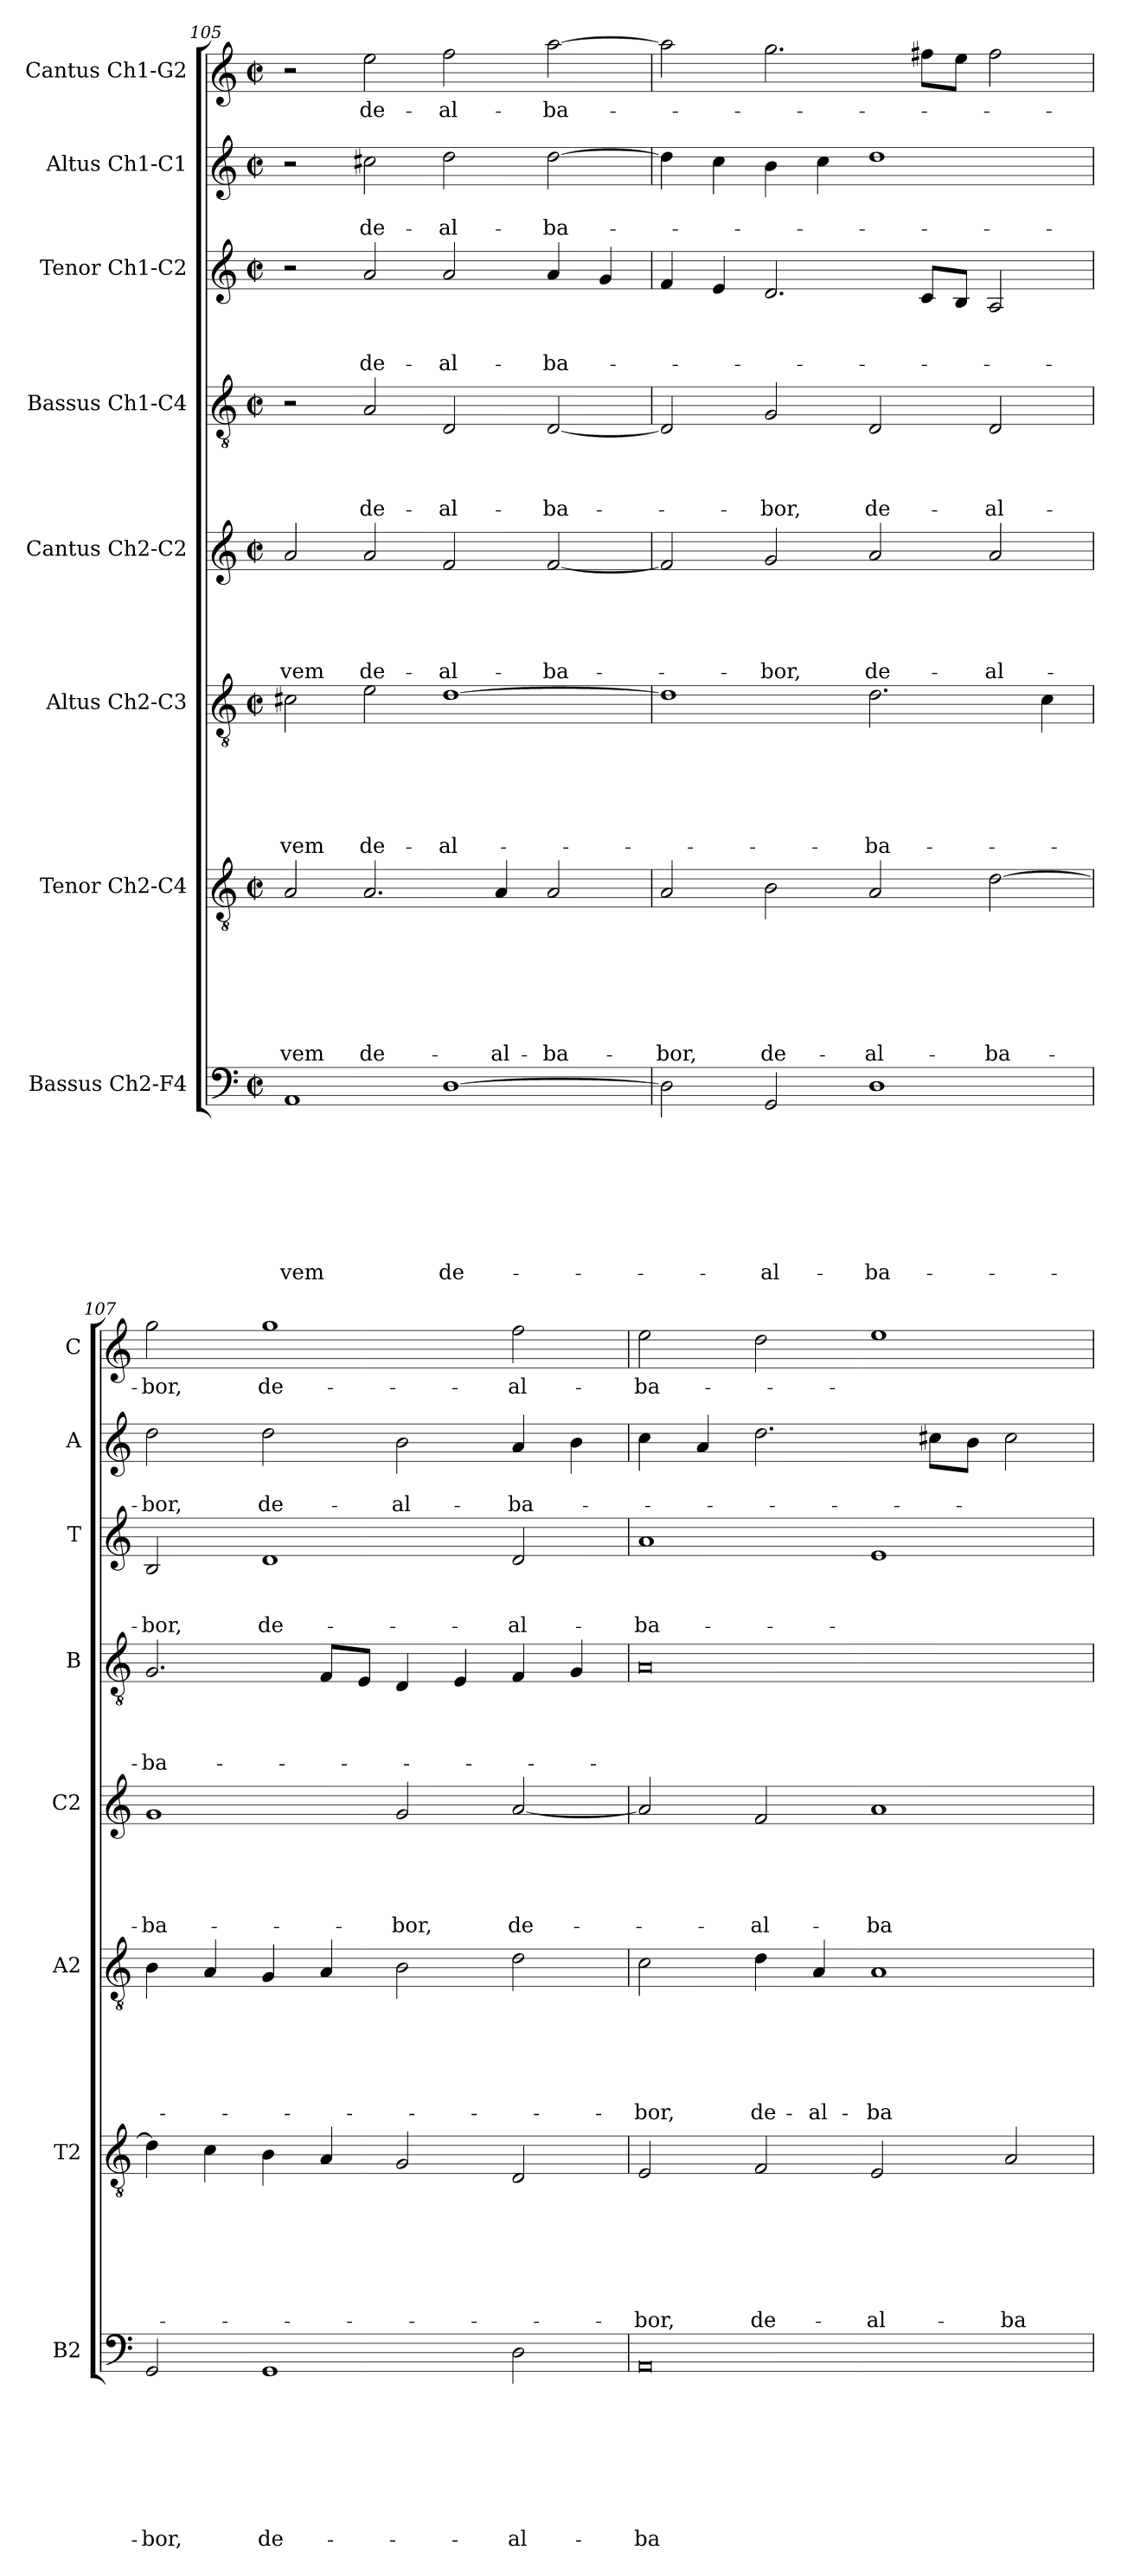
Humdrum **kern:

**kern	**text	**text	**text	**text	**text	**text	**text	**text	**kern	**text	**text	**text	**text	**text	**text	**text	**kern	**text	**text	**text	**text	**text	**text	**kern	**text	**text	**text	**text	**text	**kern	**text	**text	**text	**text	**kern	**text	**text	**text	**kern	**text	**text	**kern	**text
*part8	*part8	*part8	*part8	*part8	*part8	*part8	*part8	*part8	*part7	*part7	*part7	*part7	*part7	*part7	*part7	*part7	*part6	*part6	*part6	*part6	*part6	*part6	*part6	*part5	*part5	*part5	*part5	*part5	*part5	*part4	*part4	*part4	*part4	*part4	*part3	*part3	*part3	*part3	*part2	*part2	*part2	*part1	*part1
*staff8	*staff8	*staff8	*staff8	*staff8	*staff8	*staff8	*staff8	*staff8	*staff7	*staff7	*staff7	*staff7	*staff7	*staff7	*staff7	*staff7	*staff6	*staff6	*staff6	*staff6	*staff6	*staff6	*staff6	*staff5	*staff5	*staff5	*staff5	*staff5	*staff5	*staff4	*staff4	*staff4	*staff4	*staff4	*staff3	*staff3	*staff3	*staff3	*staff2	*staff2	*staff2	*staff1	*staff1
*I"Bassus Ch2-F4	*	*	*	*	*	*	*	*	*I"Tenor Ch2-C4	*	*	*	*	*	*	*	*I"Altus Ch2-C3	*	*	*	*	*	*	*I"Cantus Ch2-C2	*	*	*	*	*	*I"Bassus Ch1-C4	*	*	*	*	*I"Tenor Ch1-C2	*	*	*	*I"Altus Ch1-C1	*	*	*I"Cantus Ch1-G2	*
*I'B2	*	*	*	*	*	*	*	*	*I'T2	*	*	*	*	*	*	*	*I'A2	*	*	*	*	*	*	*I'C2	*	*	*	*	*	*I'B	*	*	*	*	*I'T	*	*	*	*I'A	*	*	*I'C	*
*clefF4	*	*	*	*	*	*	*	*	*clefGv2	*	*	*	*	*	*	*	*clefGv2	*	*	*	*	*	*	*clefG2	*	*	*	*	*	*clefGv2	*	*	*	*	*clefG2	*	*	*	*clefG2	*	*	*clefG2	*
*k[]	*	*	*	*	*	*	*	*	*k[]	*	*	*	*	*	*	*	*k[]	*	*	*	*	*	*	*k[]	*	*	*	*	*	*k[]	*	*	*	*	*k[]	*	*	*	*k[]	*	*	*k[]	*
*C:	*	*	*	*	*	*	*	*	*C:	*	*	*	*	*	*	*	*C:	*	*	*	*	*	*	*C:	*	*	*	*	*	*C:	*	*	*	*	*C:	*	*	*	*C:	*	*	*C:	*
*M2/2	*	*	*	*	*	*	*	*	*M2/2	*	*	*	*	*	*	*	*M2/2	*	*	*	*	*	*	*M2/2	*	*	*	*	*	*M2/2	*	*	*	*	*M2/2	*	*	*	*M2/2	*	*	*M2/2	*
*met(c|)	*	*	*	*	*	*	*	*	*met(c|)	*	*	*	*	*	*	*	*met(c|)	*	*	*	*	*	*	*met(c|)	*	*	*	*	*	*met(c|)	*	*	*	*	*met(c|)	*	*	*	*met(c|)	*	*	*met(c|)	*
=105	=105	=105	=105	=105	=105	=105	=105	=105	=105	=105	=105	=105	=105	=105	=105	=105	=105	=105	=105	=105	=105	=105	=105	=105	=105	=105	=105	=105	=105	=105	=105	=105	=105	=105	=105	=105	=105	=105	=105	=105	=105	=105	=105
!	!	!	!	!	!	!	!	!LO:LY:b	!	!	!	!	!	!	!	!LO:LY:b	!	!	!	!	!	!	!LO:LY:b	!	!	!	!	!	!LO:LY:b	!	!	!	!	!	!	!	!	!	!	!	!	!	!
1AA	.	.	.	.	.	.	.	-vem	2A/	.	.	.	.	.	.	-vem	2c#X\	.	.	.	.	.	-vem	2a/	.	.	.	.	-vem	2r	.	.	.	.	2r	.	.	.	2r	.	.	2r	.
!	!	!	!	!	!	!	!	!	!	!	!	!	!	!	!	!LO:LY:b	!	!	!	!	!	!	!LO:LY:b	!	!	!	!	!	!LO:LY:b	!	!	!	!	!LO:LY:b	!	!	!	!LO:LY:b	!	!	!LO:LY:b	!	!LO:LY:b
.	.	.	.	.	.	.	.	.	2.A/	.	.	.	.	.	.	de-	2e\	.	.	.	.	.	de-	2a/	.	.	.	.	de-	2A/	.	.	.	de-	2a/	.	.	de-	2cc#X\	.	de-	2ee\	de-
!	!	!	!	!	!	!	!	!LO:LY:b	!	!	!	!	!	!	!	!	!	!	!	!	!	!	!LO:LY:b	!	!	!	!	!	!LO:LY:b	!	!	!	!	!LO:LY:b	!	!	!	!LO:LY:b	!	!	!LO:LY:b	!	!LO:LY:b
[1D	.	.	.	.	.	.	.	de-	.	.	.	.	.	.	.	.	[1d	.	.	.	.	.	-al-	2f/	.	.	.	.	-al-	2D/	.	.	.	-al-	2a/	.	.	-al-	2dd\	.	-al-	2ff\	-al-
!	!	!	!	!	!	!	!	!	!	!	!	!	!	!	!	!LO:LY:b	!	!	!	!	!	!	!	!	!	!	!	!	!	!	!	!	!	!	!	!	!	!	!	!	!	!	!
.	.	.	.	.	.	.	.	.	4A/	.	.	.	.	.	.	-al-	.	.	.	.	.	.	.	.	.	.	.	.	.	.	.	.	.	.	.	.	.	.	.	.	.	.	.
!	!	!	!	!	!	!	!	!	!	!	!	!	!	!	!	!LO:LY:b	!	!	!	!	!	!	!	!	!	!	!	!	!LO:LY:b	!	!	!	!	!LO:LY:b	!	!	!	!LO:LY:b	!	!	!LO:LY:b	!	!LO:LY:b
.	.	.	.	.	.	.	.	.	2A/	.	.	.	.	.	.	-ba-	.	.	.	.	.	.	.	[2f/	.	.	.	.	-ba-	[2D/	.	.	.	-ba-	4a/	.	.	-ba-	[2dd\	.	-ba-	[2aa\	-ba-
.	.	.	.	.	.	.	.	.	.	.	.	.	.	.	.	.	.	.	.	.	.	.	.	.	.	.	.	.	.	.	.	.	.	.	4g/	.	.	.	.	.	.	.	.
!!LO:LB:g=z
=106	=106	=106	=106	=106	=106	=106	=106	=106	=106	=106	=106	=106	=106	=106	=106	=106	=106	=106	=106	=106	=106	=106	=106	=106	=106	=106	=106	=106	=106	=106	=106	=106	=106	=106	=106	=106	=106	=106	=106	=106	=106	=106	=106
!	!	!	!	!	!	!	!	!	!	!	!	!	!	!	!	!LO:LY:b	!	!	!	!	!	!	!	!	!	!	!	!	!	!	!	!	!	!	!	!	!	!	!	!	!	!	!
2D\]	.	.	.	.	.	.	.	.	2A/	.	.	.	.	.	.	-bor,	1d]	.	.	.	.	.	.	2f/]	.	.	.	.	.	2D/]	.	.	.	.	4f/	.	.	.	4dd\]	.	.	2aa\]	.
.	.	.	.	.	.	.	.	.	.	.	.	.	.	.	.	.	.	.	.	.	.	.	.	.	.	.	.	.	.	.	.	.	.	.	4e/	.	.	.	4cc\	.	.	.	.
!	!	!	!	!	!	!	!	!LO:LY:b	!	!	!	!	!	!	!	!LO:LY:b	!	!	!	!	!	!	!	!	!	!	!	!	!LO:LY:b	!	!	!	!	!LO:LY:b	!	!	!	!	!	!	!	!	!
2GG/	.	.	.	.	.	.	.	-al-	2B\	.	.	.	.	.	.	de-	.	.	.	.	.	.	.	2g/	.	.	.	.	-bor,	2G/	.	.	.	-bor,	2.d/	.	.	.	4b\	.	.	2.gg\	.
.	.	.	.	.	.	.	.	.	.	.	.	.	.	.	.	.	.	.	.	.	.	.	.	.	.	.	.	.	.	.	.	.	.	.	.	.	.	.	4cc\	.	.	.	.
!	!	!	!	!	!	!	!	!LO:LY:b	!	!	!	!	!	!	!	!LO:LY:b	!	!	!	!	!	!	!LO:LY:b	!	!	!	!	!	!LO:LY:b	!	!	!	!	!LO:LY:b	!	!	!	!	!	!	!	!	!
1D	.	.	.	.	.	.	.	-ba-	2A/	.	.	.	.	.	.	-al-	2.d\	.	.	.	.	.	-ba-	2a/	.	.	.	.	de-	2D/	.	.	.	de-	.	.	.	.	1dd	.	.	.	.
.	.	.	.	.	.	.	.	.	.	.	.	.	.	.	.	.	.	.	.	.	.	.	.	.	.	.	.	.	.	.	.	.	.	.	8c/L	.	.	.	.	.	.	8ff#X\L	.
.	.	.	.	.	.	.	.	.	.	.	.	.	.	.	.	.	.	.	.	.	.	.	.	.	.	.	.	.	.	.	.	.	.	.	8B/J	.	.	.	.	.	.	8ee\J	.
!	!	!	!	!	!	!	!	!	!	!	!	!	!	!	!	!LO:LY:b	!	!	!	!	!	!	!	!	!	!	!	!	!LO:LY:b	!	!	!	!	!LO:LY:b	!	!	!	!	!	!	!	!	!
.	.	.	.	.	.	.	.	.	[2d\	.	.	.	.	.	.	-ba-	.	.	.	.	.	.	.	2a/	.	.	.	.	-al-	2D/	.	.	.	-al-	2A/	.	.	.	.	.	.	2ff#\	.
.	.	.	.	.	.	.	.	.	.	.	.	.	.	.	.	.	4c\	.	.	.	.	.	.	.	.	.	.	.	.	.	.	.	.	.	.	.	.	.	.	.	.	.	.
=107	=107	=107	=107	=107	=107	=107	=107	=107	=107	=107	=107	=107	=107	=107	=107	=107	=107	=107	=107	=107	=107	=107	=107	=107	=107	=107	=107	=107	=107	=107	=107	=107	=107	=107	=107	=107	=107	=107	=107	=107	=107	=107	=107
!	!	!	!	!	!	!	!	!LO:LY:b	!	!	!	!	!	!	!	!	!	!	!	!	!	!	!	!	!	!	!	!	!LO:LY:b	!	!	!	!	!LO:LY:b	!	!	!	!LO:LY:b	!	!	!LO:LY:b	!	!LO:LY:b
2GG/	.	.	.	.	.	.	.	-bor,	4d\]	.	.	.	.	.	.	.	4B\	.	.	.	.	.	.	1g	.	.	.	.	-ba-	2.G/	.	.	.	-ba-	2B/	.	.	-bor,	2dd\	.	-bor,	2gg\	-bor,
.	.	.	.	.	.	.	.	.	4c\	.	.	.	.	.	.	.	4A/	.	.	.	.	.	.	.	.	.	.	.	.	.	.	.	.	.	.	.	.	.	.	.	.	.	.
!	!	!	!	!	!	!	!	!LO:LY:b	!	!	!	!	!	!	!	!	!	!	!	!	!	!	!	!	!	!	!	!	!	!	!	!	!	!	!	!	!	!LO:LY:b	!	!	!LO:LY:b	!	!LO:LY:b
1GG	.	.	.	.	.	.	.	de-	4B\	.	.	.	.	.	.	.	4G/	.	.	.	.	.	.	.	.	.	.	.	.	.	.	.	.	.	1d	.	.	de-	2dd\	.	de-	1gg	de-
.	.	.	.	.	.	.	.	.	4A/	.	.	.	.	.	.	.	4A/	.	.	.	.	.	.	.	.	.	.	.	.	8F/L	.	.	.	.	.	.	.	.	.	.	.	.	.
.	.	.	.	.	.	.	.	.	.	.	.	.	.	.	.	.	.	.	.	.	.	.	.	.	.	.	.	.	.	8E/J	.	.	.	.	.	.	.	.	.	.	.	.	.
!	!	!	!	!	!	!	!	!	!	!	!	!	!	!	!	!	!	!	!	!	!	!	!	!	!	!	!	!	!LO:LY:b	!	!	!	!	!	!	!	!	!	!	!	!LO:LY:b	!	!
.	.	.	.	.	.	.	.	.	2G/	.	.	.	.	.	.	.	2B\	.	.	.	.	.	.	2g/	.	.	.	.	-bor,	4D/	.	.	.	.	.	.	.	.	2b\	.	-al-	.	.
.	.	.	.	.	.	.	.	.	.	.	.	.	.	.	.	.	.	.	.	.	.	.	.	.	.	.	.	.	.	4E/	.	.	.	.	.	.	.	.	.	.	.	.	.
!	!	!	!	!	!	!	!	!LO:LY:b	!	!	!	!	!	!	!	!	!	!	!	!	!	!	!	!	!	!	!	!	!LO:LY:b	!	!	!	!	!	!	!	!	!LO:LY:b	!	!	!LO:LY:b	!	!LO:LY:b
2D\	.	.	.	.	.	.	.	-al-	2D/	.	.	.	.	.	.	.	2d\	.	.	.	.	.	.	[2a/	.	.	.	.	de-	4F/	.	.	.	.	2d/	.	.	-al-	4a/	.	-ba-	2ff\	-al-
.	.	.	.	.	.	.	.	.	.	.	.	.	.	.	.	.	.	.	.	.	.	.	.	.	.	.	.	.	.	4G/	.	.	.	.	.	.	.	.	4b\	.	.	.	.
=108	=108	=108	=108	=108	=108	=108	=108	=108	=108	=108	=108	=108	=108	=108	=108	=108	=108	=108	=108	=108	=108	=108	=108	=108	=108	=108	=108	=108	=108	=108	=108	=108	=108	=108	=108	=108	=108	=108	=108	=108	=108	=108	=108
!	!	!	!	!	!	!	!	!LO:LY:b	!	!	!	!	!	!	!	!LO:LY:b	!	!	!	!	!	!	!LO:LY:b	!	!	!	!	!	!	!	!	!	!	!	!	!	!	!LO:LY:b	!	!	!	!	!LO:LY:b
0AA	.	.	.	.	.	.	.	-ba-	2E/	.	.	.	.	.	.	-bor,	2c\	.	.	.	.	.	-bor,	2a/]	.	.	.	.	.	0A	.	.	.	.	1a	.	.	-ba-	4cc\	.	.	2ee\	-ba-
.	.	.	.	.	.	.	.	.	.	.	.	.	.	.	.	.	.	.	.	.	.	.	.	.	.	.	.	.	.	.	.	.	.	.	.	.	.	.	4a/	.	.	.	.
!	!	!	!	!	!	!	!	!	!	!	!	!	!	!	!	!LO:LY:b	!	!	!	!	!	!	!LO:LY:b	!	!	!	!	!	!LO:LY:b	!	!	!	!	!	!	!	!	!	!	!	!	!	!
.	.	.	.	.	.	.	.	.	2F/	.	.	.	.	.	.	de-	4d\	.	.	.	.	.	de-	2f/	.	.	.	.	-al-	.	.	.	.	.	.	.	.	.	2.dd\	.	.	2dd\	.
!	!	!	!	!	!	!	!	!	!	!	!	!	!	!	!	!	!	!	!	!	!	!	!LO:LY:b	!	!	!	!	!	!	!	!	!	!	!	!	!	!	!	!	!	!	!	!
.	.	.	.	.	.	.	.	.	.	.	.	.	.	.	.	.	4A/	.	.	.	.	.	-al-	.	.	.	.	.	.	.	.	.	.	.	.	.	.	.	.	.	.	.	.
!	!	!	!	!	!	!	!	!	!	!	!	!	!	!	!	!LO:LY:b	!	!	!	!	!	!	!LO:LY:b	!	!	!	!	!	!LO:LY:b	!	!	!	!	!	!	!	!	!	!	!	!	!	!
.	.	.	.	.	.	.	.	.	2E/	.	.	.	.	.	.	-al-	1A	.	.	.	.	.	-ba-	1a	.	.	.	.	-ba-	.	.	.	.	.	1e	.	.	.	.	.	.	1ee	.
.	.	.	.	.	.	.	.	.	.	.	.	.	.	.	.	.	.	.	.	.	.	.	.	.	.	.	.	.	.	.	.	.	.	.	.	.	.	.	8cc#X\L	.	.	.	.
.	.	.	.	.	.	.	.	.	.	.	.	.	.	.	.	.	.	.	.	.	.	.	.	.	.	.	.	.	.	.	.	.	.	.	.	.	.	.	8b\J	.	.	.	.
!	!	!	!	!	!	!	!	!	!	!	!	!	!	!	!	!LO:LY:b	!	!	!	!	!	!	!	!	!	!	!	!	!	!	!	!	!	!	!	!	!	!	!	!	!	!	!
.	.	.	.	.	.	.	.	.	2A/	.	.	.	.	.	.	-ba-	.	.	.	.	.	.	.	.	.	.	.	.	.	.	.	.	.	.	.	.	.	.	2cc#\	.	.	.	.
=	=	=	=	=	=	=	=	=	=	=	=	=	=	=	=	=	=	=	=	=	=	=	=	=	=	=	=	=	=	=	=	=	=	=	=	=	=	=	=	=	=	=	=
*-	*-	*-	*-	*-	*-	*-	*-	*-	*-	*-	*-	*-	*-	*-	*-	*-	*-	*-	*-	*-	*-	*-	*-	*-	*-	*-	*-	*-	*-	*-	*-	*-	*-	*-	*-	*-	*-	*-	*-	*-	*-	*-	*-
